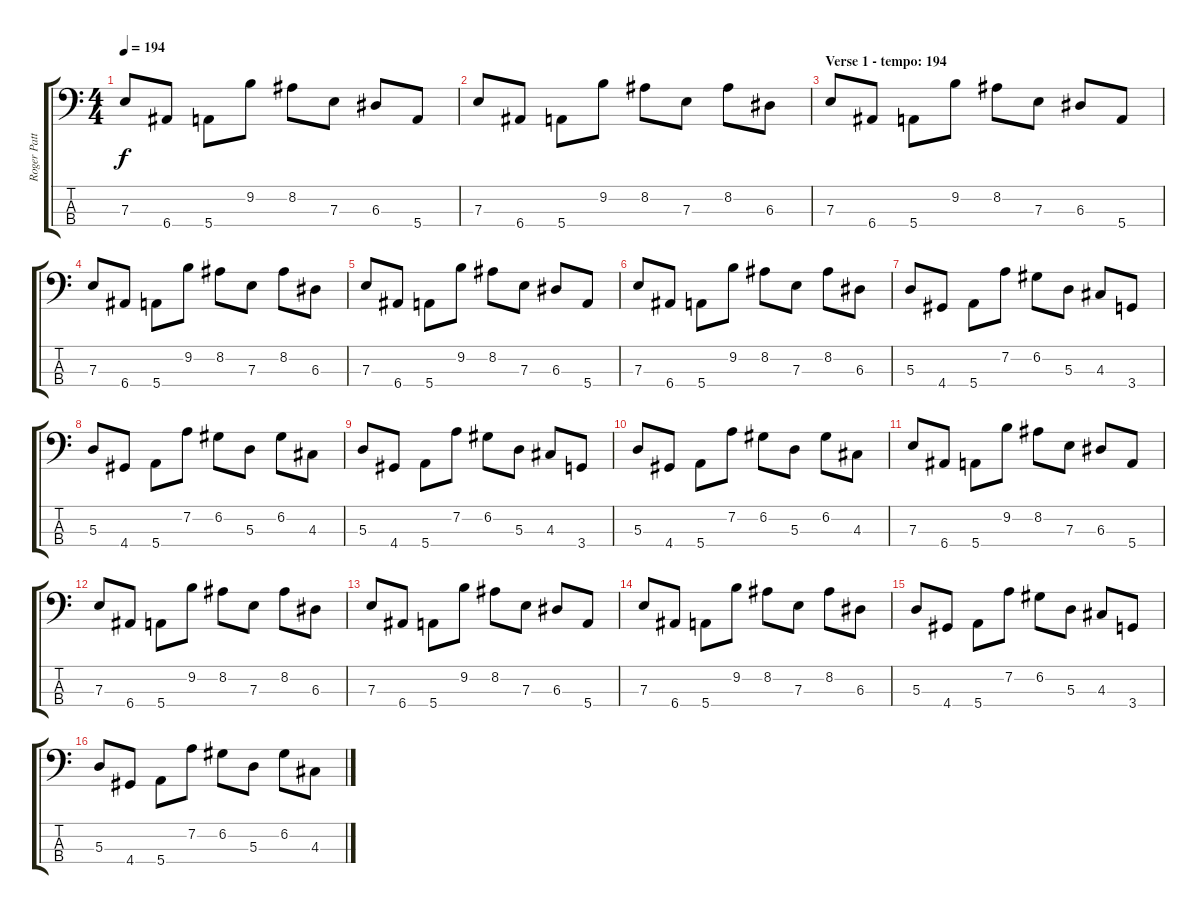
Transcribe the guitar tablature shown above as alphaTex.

\track ("Roger Patterson" "Roger Patt") {instrument electricbassfinger}
\staff {score tabs}
\tuning (G2 D2 A1 E1) {hide}
\ts (4 4)
\tempo 194
\clef f4
\ks c
7.3.8{dy f} 6.4.8 5.4.8 9.2.8 8.2.8 7.3.8 6.3.8 5.4.8 |
7.3.8 6.4.8 5.4.8 9.2.8 8.2.8 7.3.8 8.2.8 6.3.8 |
\section ("" "Verse 1 - tempo: 194")
7.3.8 6.4.8 5.4.8 9.2.8 8.2.8 7.3.8 6.3.8 5.4.8 |
7.3.8 6.4.8 5.4.8 9.2.8 8.2.8 7.3.8 8.2.8 6.3.8 |
7.3.8 6.4.8 5.4.8 9.2.8 8.2.8 7.3.8 6.3.8 5.4.8 |
7.3.8 6.4.8 5.4.8 9.2.8 8.2.8 7.3.8 8.2.8 6.3.8 |
5.3.8 4.4.8 5.4.8 7.2.8 6.2.8 5.3.8 4.3.8 3.4.8 |
5.3.8 4.4.8 5.4.8 7.2.8 6.2.8 5.3.8 6.2.8 4.3.8 |
5.3.8 4.4.8 5.4.8 7.2.8 6.2.8 5.3.8 4.3.8 3.4.8 |
5.3.8 4.4.8 5.4.8 7.2.8 6.2.8 5.3.8 6.2.8 4.3.8 |
7.3.8 6.4.8 5.4.8 9.2.8 8.2.8 7.3.8 6.3.8 5.4.8 |
7.3.8 6.4.8 5.4.8 9.2.8 8.2.8 7.3.8 8.2.8 6.3.8 |
7.3.8 6.4.8 5.4.8 9.2.8 8.2.8 7.3.8 6.3.8 5.4.8 |
7.3.8 6.4.8 5.4.8 9.2.8 8.2.8 7.3.8 8.2.8 6.3.8 |
5.3.8 4.4.8 5.4.8 7.2.8 6.2.8 5.3.8 4.3.8 3.4.8 |
5.3.8 4.4.8 5.4.8 7.2.8 6.2.8 5.3.8 6.2.8 4.3.8
